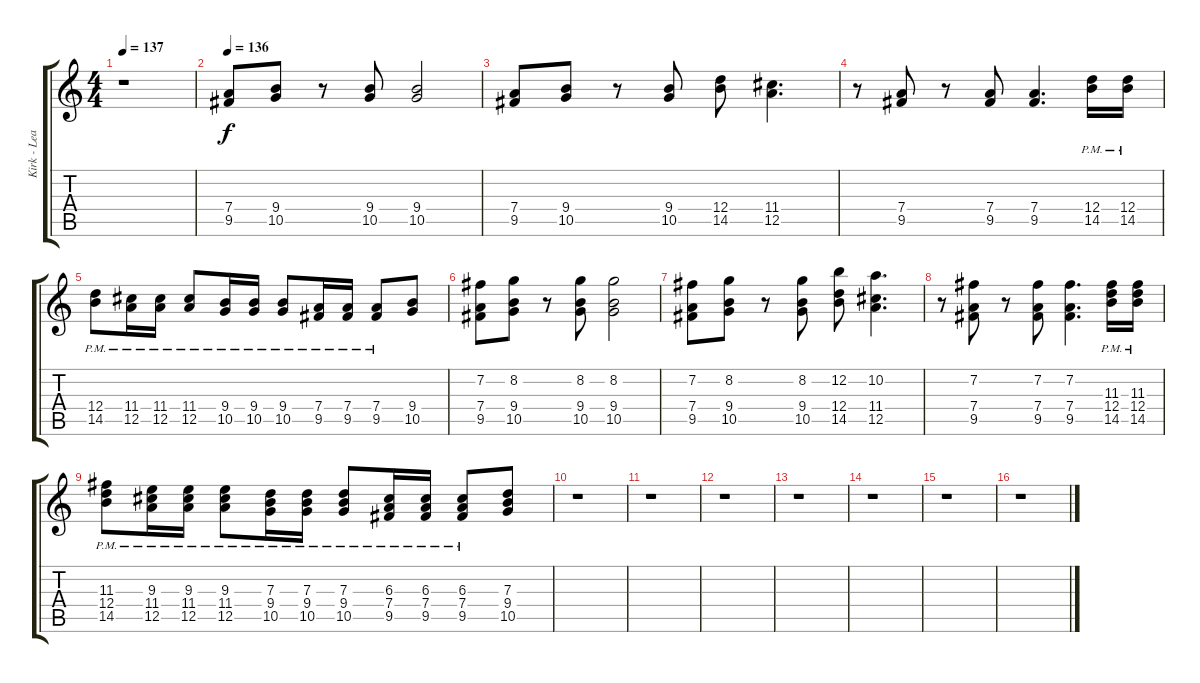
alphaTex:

\track ("Kirk - Lead Distortion" "Kirk - Lea") {instrument overdrivenguitar}
\staff {score tabs}
\tuning (E4 B3 G3 D3 A2 E2) {hide}
\ts (4 4)
\tempo 137
\clef g2
\ks c
r.1{dy f} |
\tempo 136
(7.4 9.5).8{volume 9} (9.4 10.5).8 r.8 (9.4 10.5).8 (9.4 10.5).2 |
(7.4 9.5).8 (9.4 10.5).8 r.8 (9.4 10.5).8 (12.4 14.5).8 (11.4 12.5).4{d} |
r.8 (7.4 9.5).8 r.8 (7.4 9.5).8 (7.4 9.5).4{d} (12.4 14.5{pm}).16 (12.4 14.5{pm}).16 |
(12.4 14.5{pm}).8 (11.4 12.5{pm}).16 (11.4 12.5{pm}).16 (11.4 12.5{pm}).8 (9.4 10.5{pm}).16 (9.4 10.5{pm}).16 (9.4 10.5{pm}).8 (7.4 9.5{pm}).16 (7.4 9.5{pm}).16 (7.4 9.5{pm}).8 (9.4 10.5).8 |
(7.2 7.4 9.5).8 (8.2 9.4 10.5).8 r.8 (8.2 9.4 10.5).8 (8.2 9.4 10.5).2 |
(7.2 7.4 9.5).8 (8.2 9.4 10.5).8 r.8 (8.2 9.4 10.5).8 (12.2 12.4 14.5).8 (10.2 11.4 12.5).4{d} |
r.8 (7.2 7.4 9.5).8 r.8 (7.2 7.4 9.5).8 (7.2 7.4 9.5).4{d} (11.3 12.4 14.5{pm}).16 (11.3 12.4 14.5{pm}).16 |
(11.3 12.4 14.5{pm}).8 (9.3 11.4 12.5{pm}).16 (9.3 11.4 12.5{pm}).16 (9.3 11.4 12.5{pm}).8 (7.3 9.4 10.5{pm}).16 (7.3 9.4 10.5{pm}).16 (7.3 9.4 10.5{pm}).8 (6.3 7.4 9.5{pm}).16 (6.3 7.4 9.5{pm}).16 (6.3 7.4 9.5{pm}).8 (7.3 9.4 10.5).8 |
r.1 |
r.1 |
r.1 |
r.1 |
r.1 |
r.1 |
r.1
